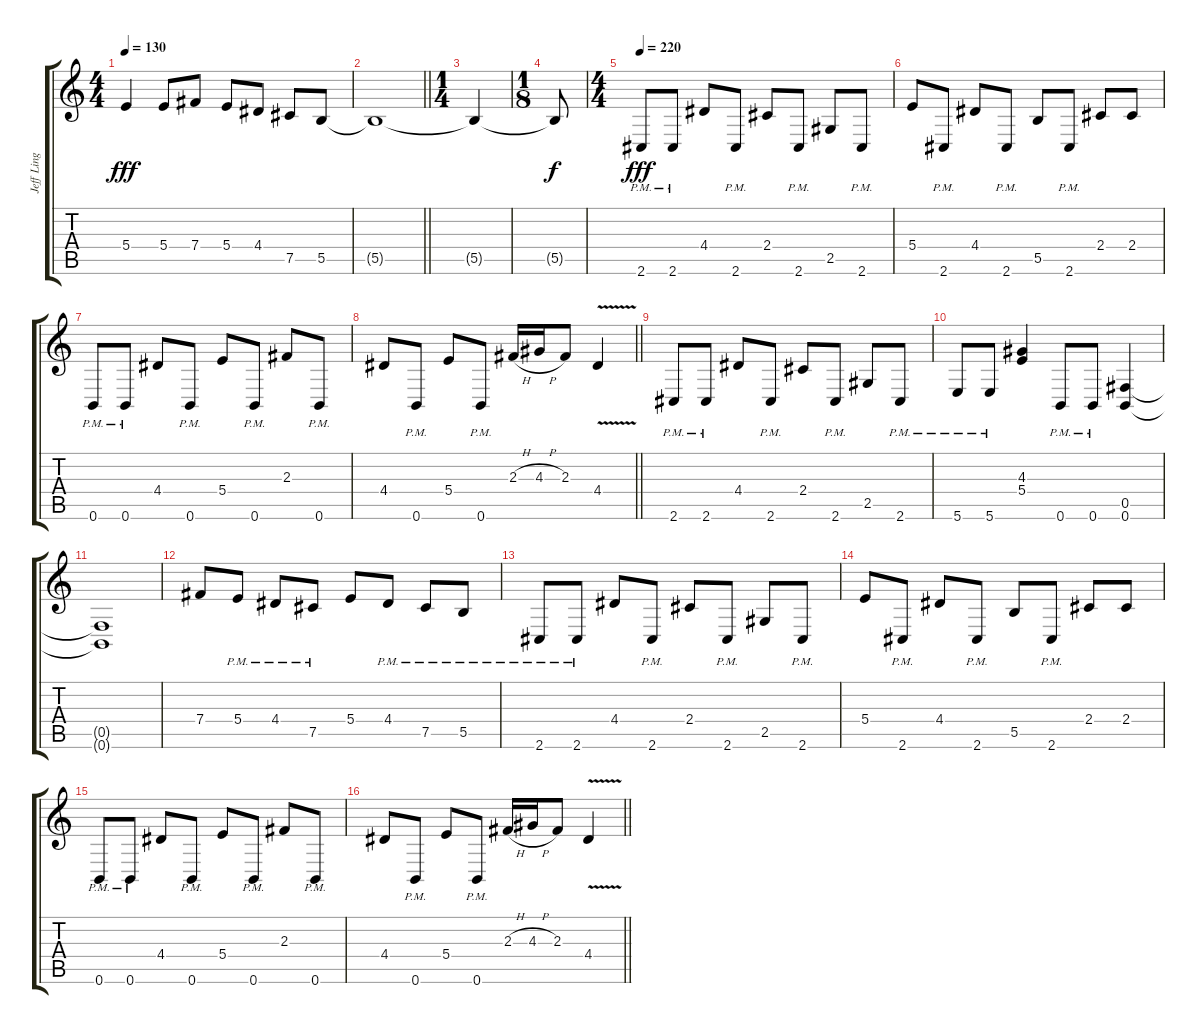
\track ("Jeff Ling" "Jeff Ling") {instrument distortionguitar}
\staff {score tabs}
\tuning (Db4 Ab3 E3 B2 Gb2 B1) {hide}
\ts (4 4)
\tempo 130
\clef g2
\ks c
5.4.4{dy fff} 5.4.8 7.4.8 5.4.8 4.4.8 7.5.8 5.5.8 |
\barLineRight lightlight
5.5{t}.1 |
\ts (1 4)
5.5{t}.4 |
\ts (1 8)
5.5{t}.8{dy f} |
\ts (4 4)
\tempo 220
2.6{pm}.8{dy fff} 2.6{pm}.8 4.4.8 2.6{pm}.8 2.4.8 2.6{pm}.8 2.5.8 2.6{pm}.8 |
5.4.8 2.6{pm}.8 4.4.8 2.6{pm}.8 5.5.8 2.6{pm}.8 2.4.8 2.4.8 |
0.6{pm}.8 0.6{pm}.8 4.4.8 0.6{pm}.8 5.4.8 0.6{pm}.8 2.3.8 0.6{pm}.8 |
\barLineRight lightlight
4.4.8 0.6{pm}.8 5.4.8 0.6{pm}.8 2.3{h}.16 4.3{h}.16 2.3.8 4.4{v}.4 |
2.6{pm}.8 2.6{pm}.8 4.4.8 2.6{pm}.8 2.4.8 2.6{pm}.8 2.5.8 2.6{pm}.8 |
5.6{pm}.8 5.6{pm}.8 (4.3 5.4).4 0.6{pm}.8 0.6{pm}.8 (0.5 0.6).4 |
(0.5{t} 0.6{t}).1 |
7.4.8 5.4{pm}.8 4.4{pm}.8 7.5{pm}.8 5.4.8 4.4{pm}.8 7.5{pm}.8 5.5{pm}.8 |
2.6{pm}.8 2.6{pm}.8 4.4.8 2.6{pm}.8 2.4.8 2.6{pm}.8 2.5.8 2.6{pm}.8 |
5.4.8 2.6{pm}.8 4.4.8 2.6{pm}.8 5.5.8 2.6{pm}.8 2.4.8 2.4.8 |
0.6{pm}.8 0.6{pm}.8 4.4.8 0.6{pm}.8 5.4.8 0.6{pm}.8 2.3.8 0.6{pm}.8 |
\barLineRight lightlight
4.4.8 0.6{pm}.8 5.4.8 0.6{pm}.8 2.3{h}.16 4.3{h}.16 2.3.8 4.4{v}.4
